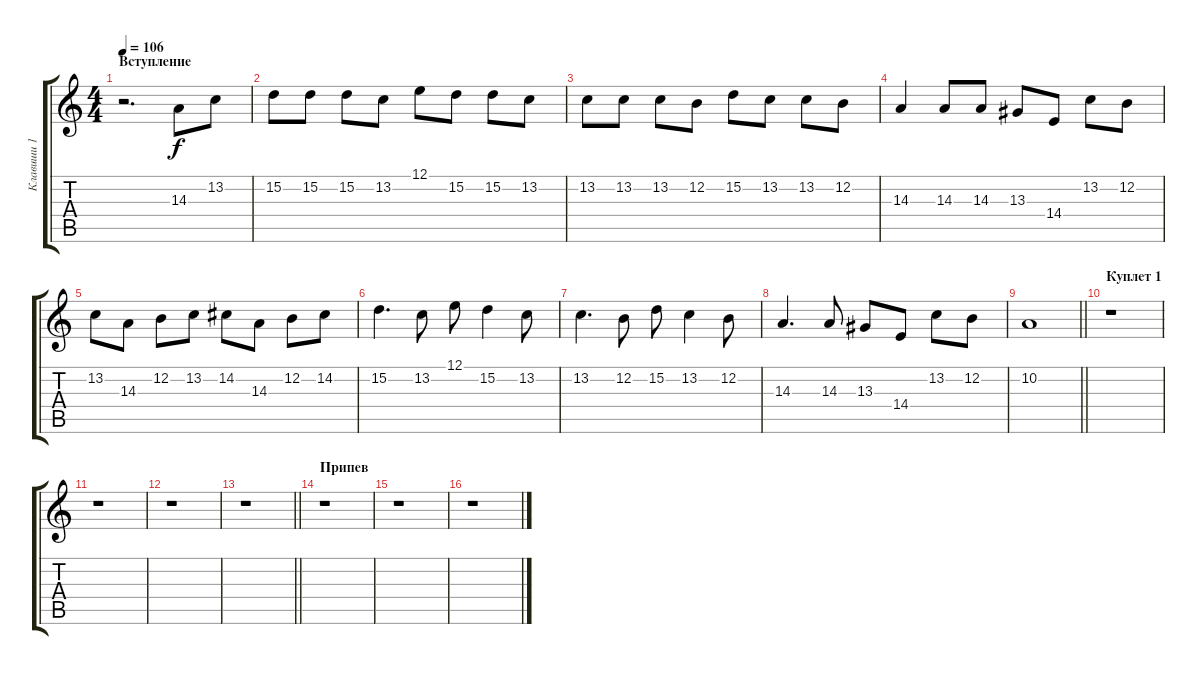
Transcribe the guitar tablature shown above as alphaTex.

\track ("Клавиши 1" "Клавиши 1") {instrument orchestralharp}
\staff {score tabs}
\tuning (E4 B3 G3 D3 A2 E2) {hide}
\ts (4 4)
\section ("" "Вступление")
\tempo 106
\clef g2
\ks c
r.2{d dy f instrument orchestralharp} 14.3.8 13.2.8 |
15.2.8 15.2.8 15.2.8 13.2.8 12.1.8 15.2.8 15.2.8 13.2.8 |
13.2.8 13.2.8 13.2.8 12.2.8 15.2.8 13.2.8 13.2.8 12.2.8 |
14.3.4 14.3.8 14.3.8 13.3.8 14.4.8 13.2.8 12.2.8 |
13.2.8 14.3.8 12.2.8 13.2.8 14.2.8 14.3.8 12.2.8 14.2.8 |
15.2.4{d} 13.2.8 12.1.8 15.2.4 13.2.8 |
13.2.4{d} 12.2.8 15.2.8 13.2.4 12.2.8 |
14.3.4{d} 14.3.8 13.3.8 14.4.8 13.2.8 12.2.8 |
\barLineRight lightlight
10.2.1 |
\section ("" "Куплет 1")
r.1 |
r.1 |
r.1 |
\barLineRight lightlight
r.1 |
\section ("" "Припев")
r.1 |
r.1 |
r.1
